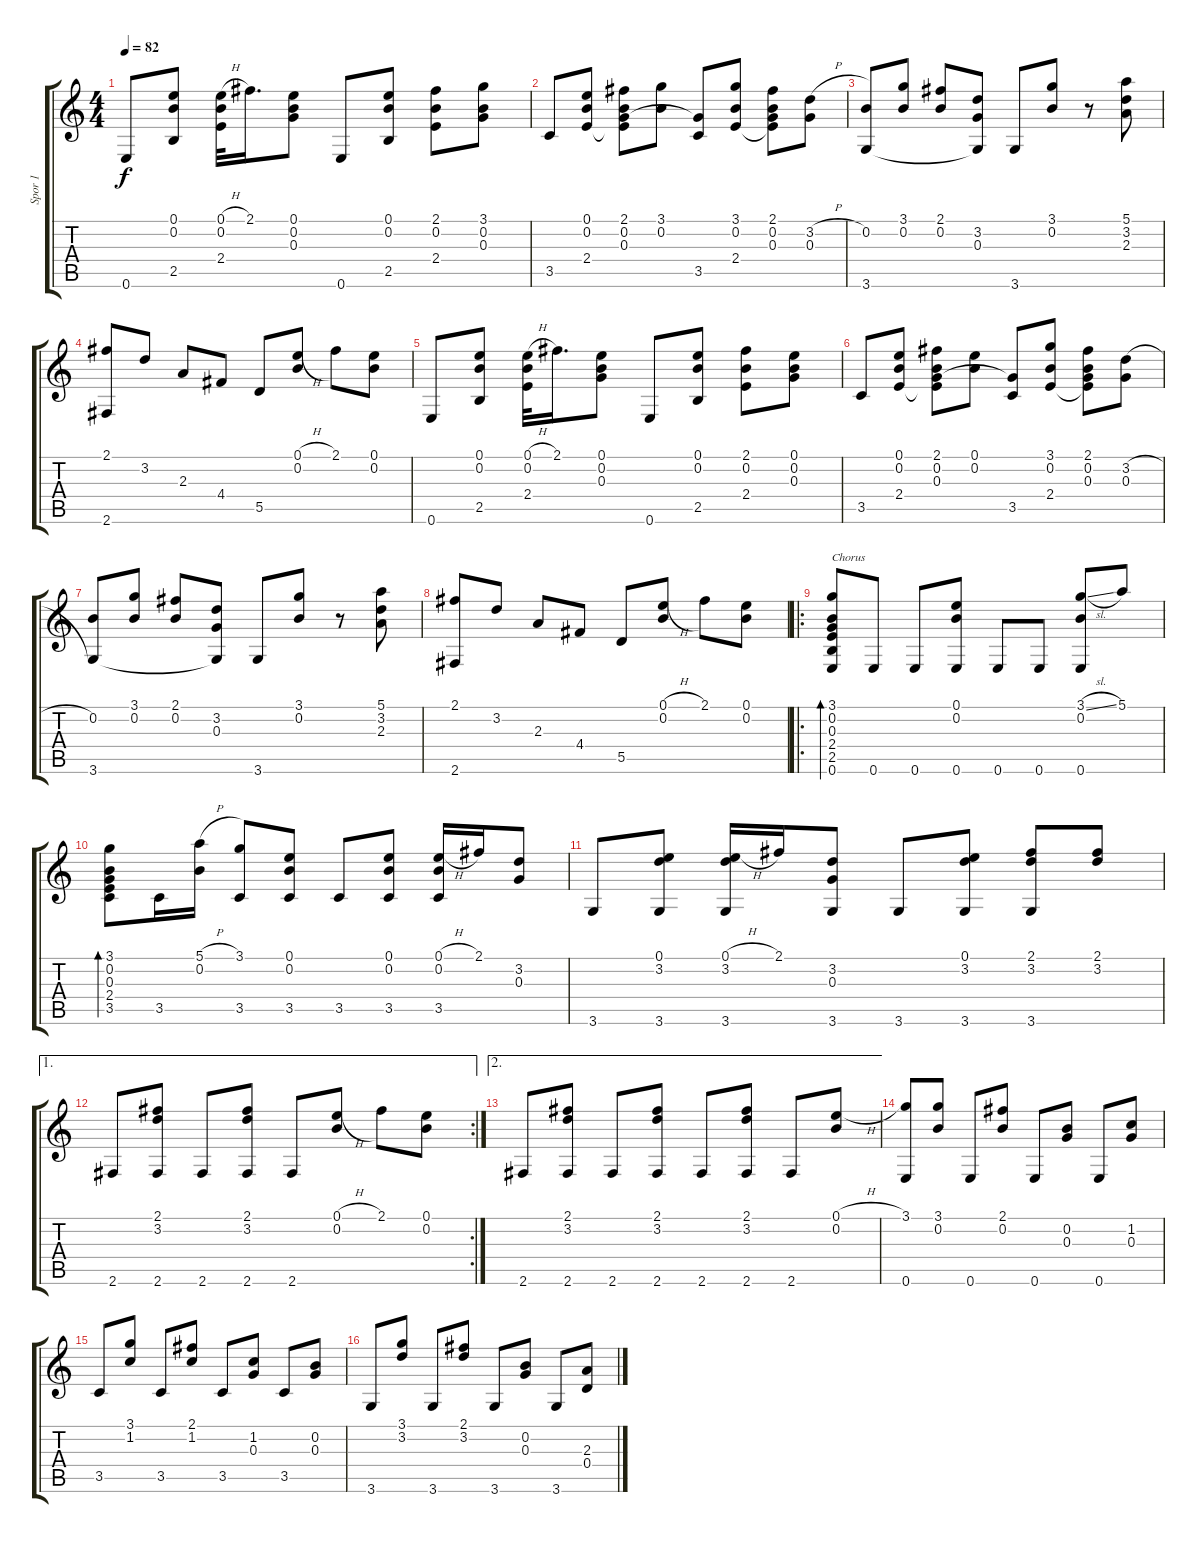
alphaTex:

\track ("Spor 1" "Spor 1") {instrument acousticguitarsteel}
\staff {score tabs}
\tuning (E4 B3 G3 D3 A2 E2) {hide}
\ts (4 4)
\tempo 82
\clef g2
\ks c
0.6.8{dy f} (0.1 0.2 2.5).8 (0.1{h} 0.2 2.4).32 2.1.16{d} (0.1 0.2 0.3).8 0.6.8 (0.1 0.2 2.5).8 (2.1 0.2 2.4).8 (3.1 0.2 0.3).8 |
3.5.8 (0.1 0.2 2.4).8 (2.1 0.2 0.3 2.4{t}).8 (3.1 0.2).8 (0.3{t} 3.5).8 (3.1 0.2 2.4).8 (2.1 0.2 0.3 2.4{t}).8 (3.2{h} 0.3).8 |
(0.2 3.6).8 (3.1 0.2).8 (2.1 0.2).8 (3.2 0.3 3.6{t}).8 3.6.8 (3.1 0.2).8 r.8 (5.1 3.2 2.3).8 |
(2.1 2.6).8 3.2.8 2.3.8 4.4.8 5.5.8 (0.1{h} 0.2).8 2.1.8 (0.1 0.2).8 |
0.6.8 (0.1 0.2 2.5).8 (0.1{h} 0.2 2.4).32 2.1.16{d} (0.1 0.2 0.3).8 0.6.8 (0.1 0.2 2.5).8 (2.1 0.2 2.4).8 (0.1 0.2 0.3).8 |
3.5.8 (0.1 0.2 2.4).8 (2.1 0.2 0.3 2.4{t}).8 (0.1 0.2).8 (0.3{t} 3.5).8 (3.1 0.2 2.4).8 (2.1 0.2 0.3 2.4{t}).8 (3.2{h} 0.3).8 |
(0.2 3.6).8 (3.1 0.2).8 (2.1 0.2).8 (3.2 0.3 3.6{t}).8 3.6.8 (3.1 0.2).8 r.8 (5.1 3.2 2.3).8 |
(2.1 2.6).8 3.2.8 2.3.8 4.4.8 5.5.8 (0.1{h} 0.2).8 2.1.8 (0.1 0.2).8 |
\ro
(3.1 0.2 0.3 2.4 2.5 0.6).8{bd 60 txt "Chorus"} 0.6.8 0.6.8 (0.1 0.2 0.6).8 0.6.8 0.6.8 (3.1{sl} 0.2 0.6).8 5.1.8 |
(3.1 0.2 0.3 2.4 3.5).8{bd 60} 3.5.16 (5.1{h} 0.2).16 (3.1 3.5).8 (0.1 0.2 3.5).8 3.5.8 (0.1 0.2 3.5).8 (0.1{h} 0.2 3.5).16 2.1.16 (3.2 0.3).8 |
3.6.8 (0.1 3.2 3.6).8 (0.1{h} 3.2 3.6).16 2.1.16 (3.2 0.3 3.6).8 3.6.8 (0.1 3.2 3.6).8 (2.1 3.2 3.6).8 (2.1 3.2).8 |
\ae 1
\rc 2
2.6.8 (2.1 3.2 2.6).8 2.6.8 (2.1 3.2 2.6).8 2.6.8 (0.1{h} 0.2).8 2.1.8 (0.1 0.2).8 |
\ae 2
2.6.8 (2.1 3.2 2.6).8 2.6.8 (2.1 3.2 2.6).8 2.6.8 (2.1 3.2 2.6).8 2.6.8 (0.1{h} 0.2).8 |
(3.1 0.6).8 (3.1 0.2).8 0.6.8 (2.1 0.2).8 0.6.8 (0.2 0.3).8 0.6.8 (1.2 0.3).8 |
3.5.8 (3.1 1.2).8 3.5.8 (2.1 1.2).8 3.5.8 (1.2 0.3).8 3.5.8 (0.2 0.3).8 |
3.6.8 (3.1 3.2).8 3.6.8 (2.1 3.2).8 3.6.8 (0.2 0.3).8 3.6.8 (2.3 0.4).8
